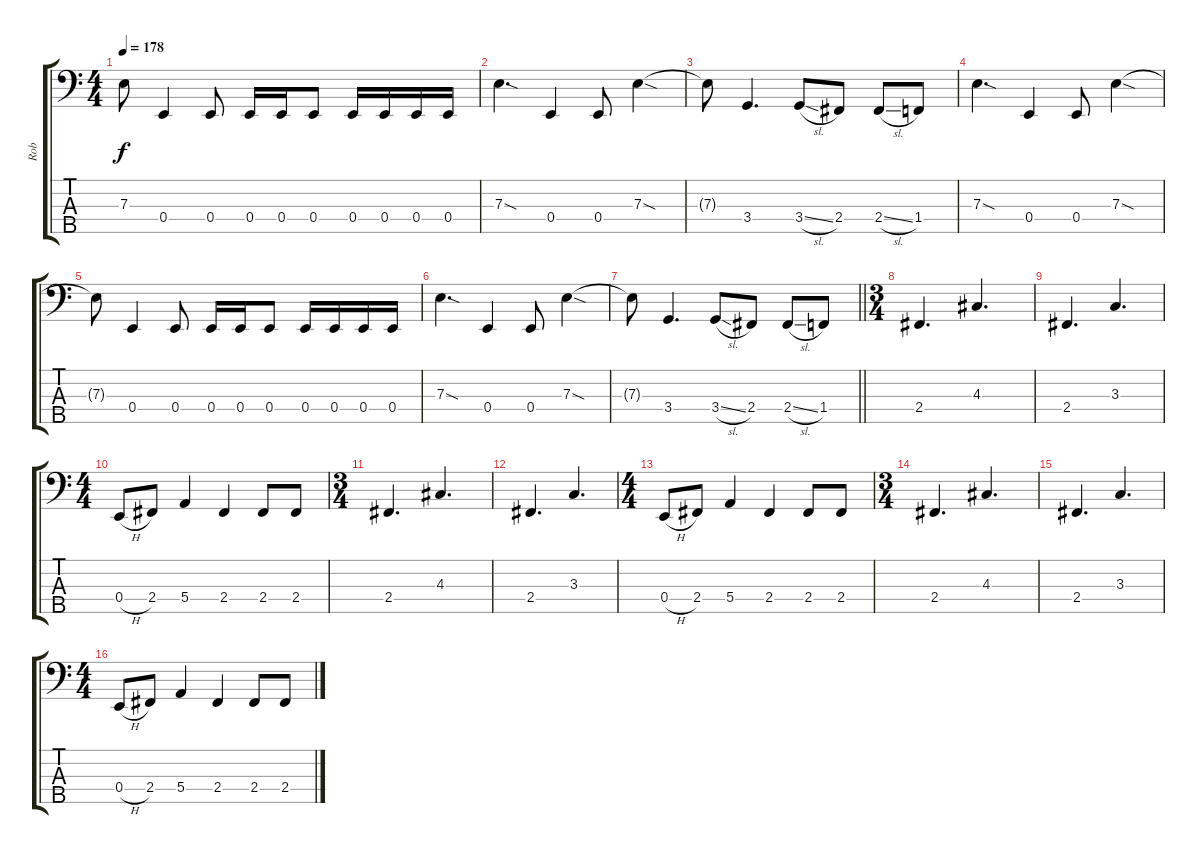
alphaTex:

\track ("Rob" "Rob") {instrument electricbassfinger}
\staff {score tabs}
\tuning (G2 D2 A1 E1 B0) {hide}
\ts (4 4)
\tempo 178
\clef f4
\ks c
7.3{t}.8{dy f} 0.4.4 0.4.8 0.4.16 0.4.16 0.4.8 0.4.16 0.4.16 0.4.16 0.4.16 |
7.3{sod}.4{d} 0.4.4 0.4.8 7.3{sod}.4 |
7.3{t}.8 3.4.4{d} 3.4{sl}.8 2.4.8 2.4{sl}.8 1.4.8 |
7.3{sod}.4{d} 0.4.4 0.4.8 7.3{sod}.4 |
7.3{t}.8 0.4.4 0.4.8 0.4.16 0.4.16 0.4.8 0.4.16 0.4.16 0.4.16 0.4.16 |
7.3{sod}.4{d} 0.4.4 0.4.8 7.3{sod}.4 |
\barLineRight lightlight
7.3{t}.8 3.4.4{d} 3.4{sl}.8 2.4.8 2.4{sl}.8 1.4.8 |
\ts (3 4)
\section ("" "")
2.4.4{d} 4.3.4{d} |
2.4.4{d} 3.3.4{d} |
\ts (4 4)
0.4{h}.8 2.4.8 5.4.4 2.4.4 2.4.8 2.4.8 |
\ts (3 4)
2.4.4{d} 4.3.4{d} |
2.4.4{d} 3.3.4{d} |
\ts (4 4)
0.4{h}.8 2.4.8 5.4.4 2.4.4 2.4.8 2.4.8 |
\ts (3 4)
2.4.4{d} 4.3.4{d} |
2.4.4{d} 3.3.4{d} |
\ts (4 4)
0.4{h}.8 2.4.8 5.4.4 2.4.4 2.4.8 2.4.8
